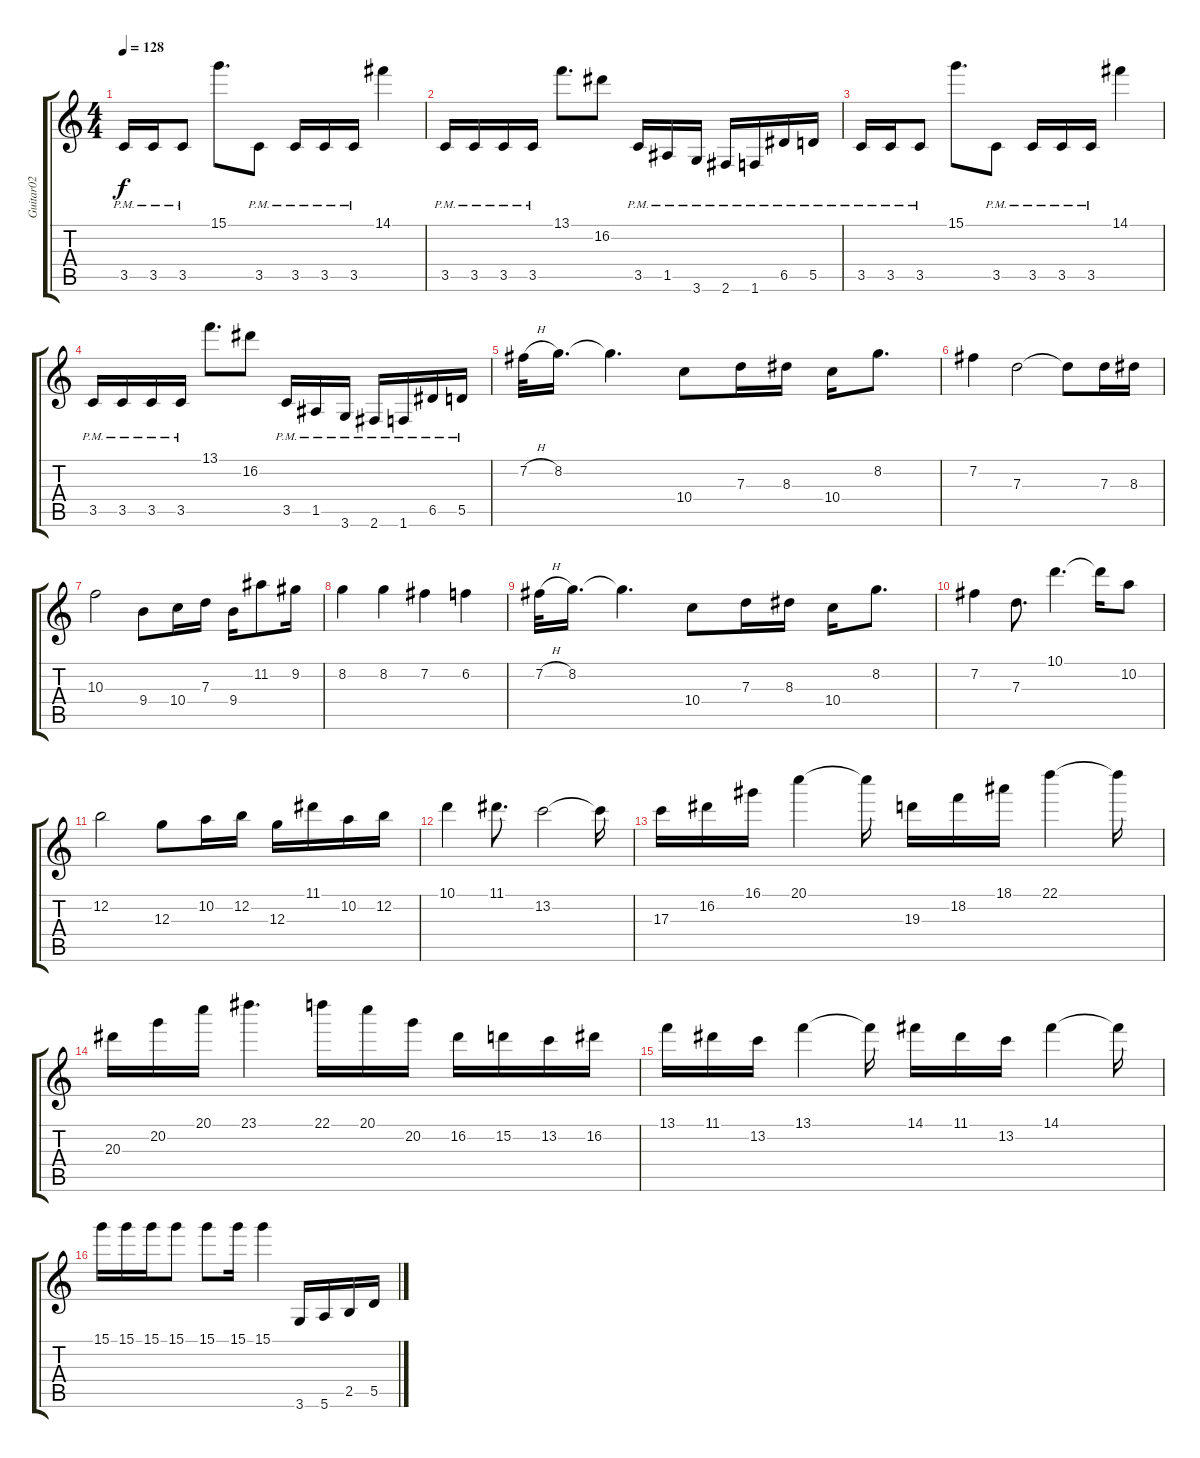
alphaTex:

\track ("Guitar02" "Guitar02") {instrument distortionguitar}
\staff {score tabs}
\tuning (E4 B3 G3 D3 A2 E2) {hide}
\ts (4 4)
\tempo 128
\clef g2
\ks c
3.5{pm}.16{dy f} 3.5{pm}.16 3.5{pm}.8 15.1.8{d} 3.5{pm}.8 3.5{pm}.16 3.5{pm}.16 3.5{pm}.16 14.1.4 |
3.5{pm}.16 3.5{pm}.16 3.5{pm}.16 3.5{pm}.16 13.1.8{d} 16.2.8 3.5{pm}.16 1.5{pm}.16 3.6{pm}.16 2.6{pm}.16 1.6{pm}.16 6.5{pm}.16 5.5{pm}.16 |
3.5{pm}.16 3.5{pm}.16 3.5{pm}.8 15.1.8{d} 3.5{pm}.8 3.5{pm}.16 3.5{pm}.16 3.5{pm}.16 14.1.4 |
3.5{pm}.16 3.5{pm}.16 3.5{pm}.16 3.5{pm}.16 13.1.8{d} 16.2.8 3.5{pm}.16 1.5{pm}.16 3.6{pm}.16 2.6{pm}.16 1.6{pm}.16 6.5{pm}.16 5.5{pm}.16 |
7.2{h}.32 8.2.16{d} 8.2{t}.4{d} 10.4.8 7.3.16 8.3.16 10.4.16 8.2.8{d} |
7.2.4 7.3.2 7.3{t}.8 7.3.16 8.3.16 |
10.3.2 9.4.8 10.4.16 7.3.16 9.4.16 11.2.8 9.2.16 |
8.2.4 8.2.4 7.2.4 6.2.4 |
7.2{h}.32 8.2.16{d} 8.2{t}.4{d} 10.4.8 7.3.16 8.3.16 10.4.16 8.2.8{d} |
7.2.4 7.3.8{d} 10.1.4{d} 10.1{t}.16 10.2.8 |
12.2.2 12.3.8 10.2.16 12.2.16 12.3.16 11.1.16 10.2.16 12.2.16 |
10.1.4 11.1.8{d} 13.2.2 13.2{t}.16 |
17.3.16 16.2.16 16.1.16 20.1.4 20.1{t}.16 19.3.16 18.2.16 18.1.16 22.1.4 22.1{t}.16 |
20.3.16 20.2.16 20.1.16 23.1.4{d} 22.1.16 20.1.16 20.2.16 16.2.16 15.2.16 13.2.16 16.2.16 |
13.1.16 11.1.16 13.2.16 13.1.4 13.1{t}.16 14.1.16 11.1.16 13.2.16 14.1.4 14.1{t}.16 |
15.1.16 15.1.16 15.1.16 15.1.8 15.1.8 15.1.16 15.1.4 3.6.16 5.6.16 2.5.16 5.5.16
